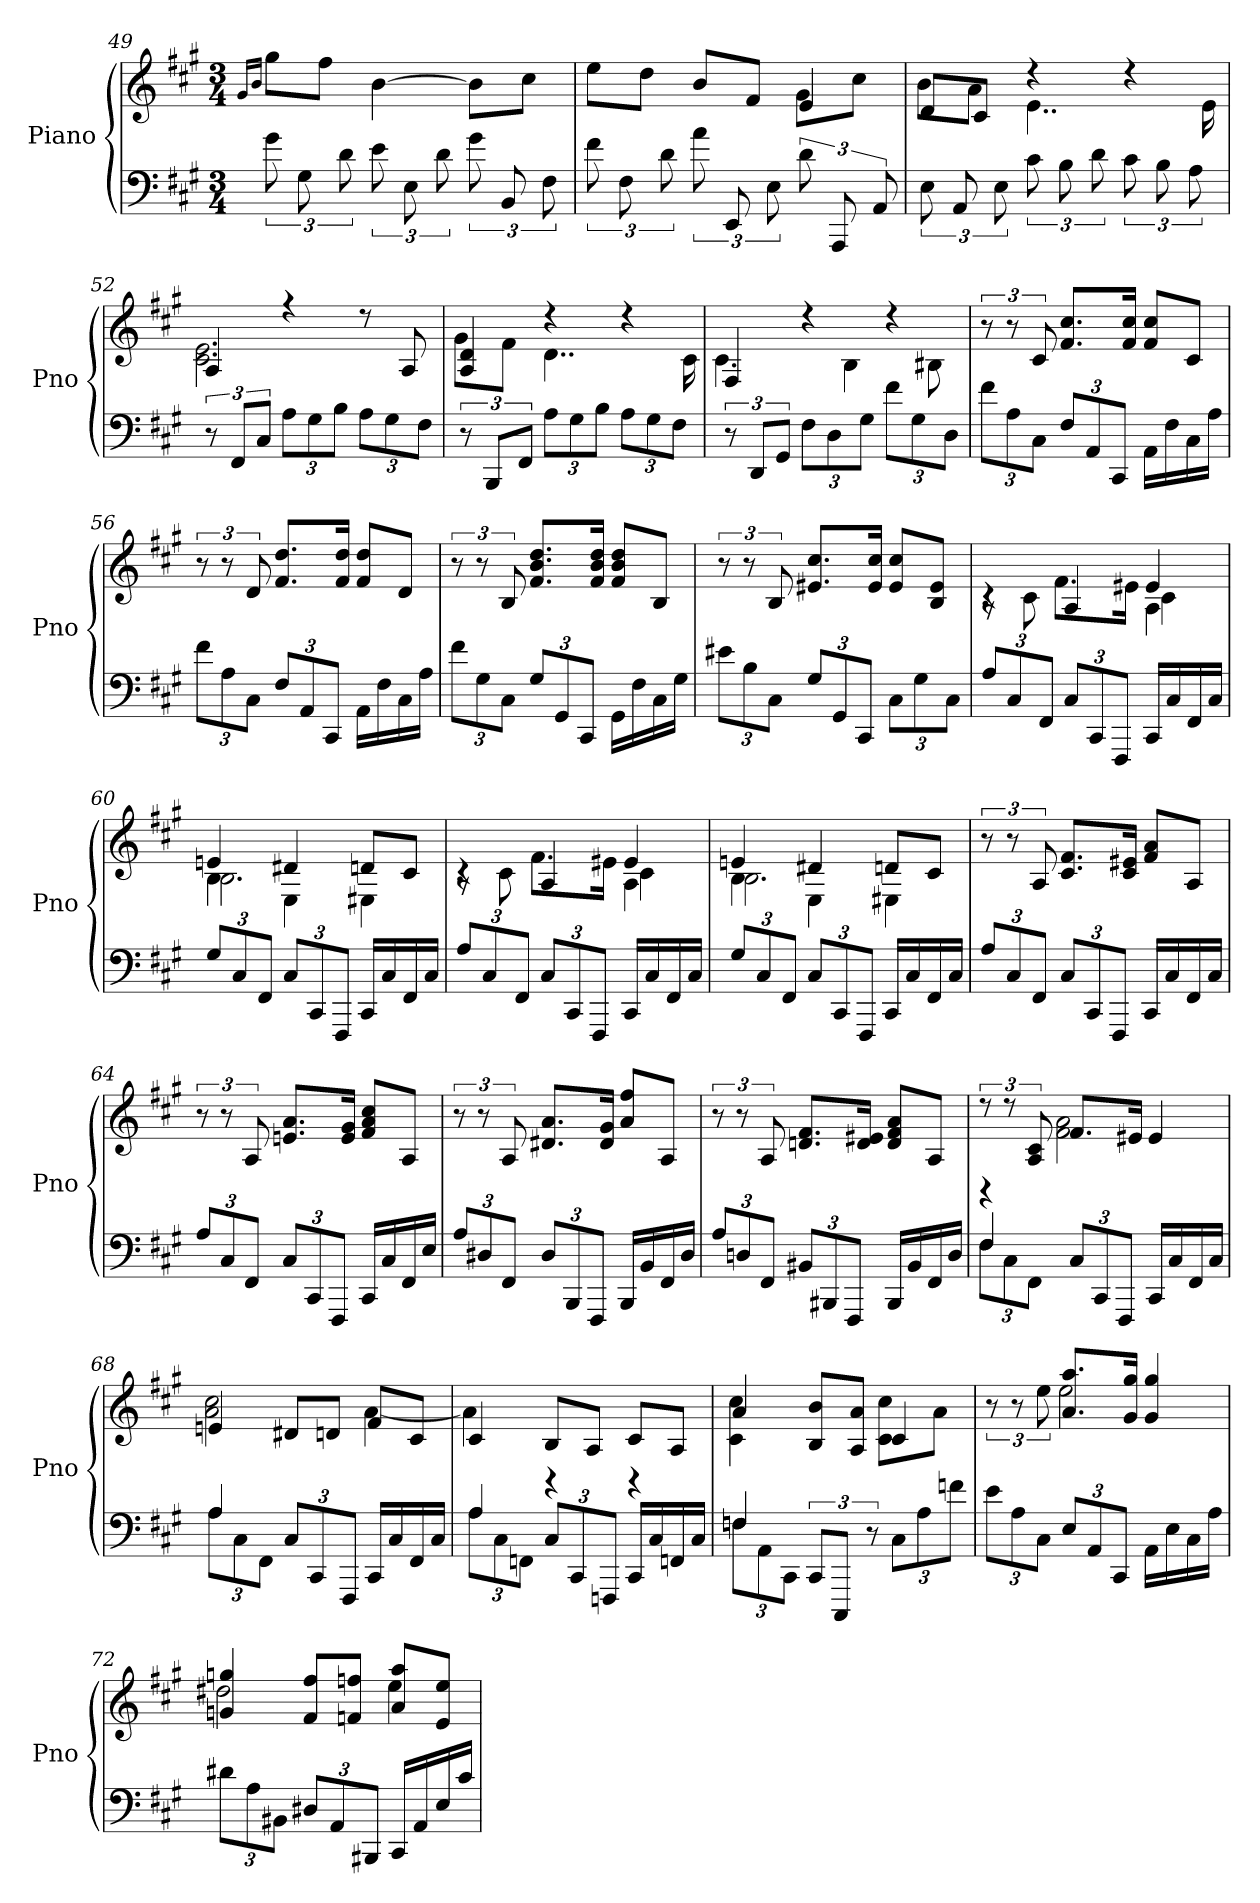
**kern	**kern
*part1	*part1
*staff2	*staff1
*I"Piano	*
*I'Pno	*
*clefF4	*clefG2
*k[f#c#g#]	*k[f#c#g#]
*f#:	*f#:
*M3/4	*M3/4
=49	=49
.	16qg#LL
.	16qbJJ
12g#	8gg#L
12G#	.
.	8ff#J
12d	.
12e	[4b
12E	.
12d	.
12g#	8bL]
12BB	.
.	8cc#J
12F#	.
=50	=50
*	*^
12f#	8eeL	2ryy
12F#	.	.
.	8ddJ	.
12d	.	.
12a	8bL	.
12EE	.	.
.	8f#J	.
12E	.	.
12d	4e	8g#L
12AAA	.	.
.	.	8cc#J
12AA	.	.
=51	=51	=51
12E	8dL	8bL
12AA	.	.
.	8c#J	8aJ
12E	.	.
12c#	4r	4..e
12B	.	.
12d	.	.
12c#	4r	.
12B	.	.
12A	.	.
.	.	16e
=52	=52	=52
12r	4A	2.c# 2.e
12FF#L	.	.
12C#J	.	.
12AL	4r	.
12G#	.	.
12BJ	.	.
12AL	8r	.
12G#	.	.
.	8A	.
12F#J	.	.
=53	=53	=53
12r	4A 4d	8g#L
12BBBL	.	.
.	.	8f#J
12FF#J	.	.
12AL	4r	4..d
12G#	.	.
12BJ	.	.
12AL	4r	.
12G#	.	.
12F#J	.	.
.	.	16c#
=54	=54	=54
12r	4F#	4.c#
12DDL	.	.
12GG#J	.	.
12F#L	4r	.
12D	.	.
.	.	4B
12G#J	.	.
12f#L	4r	.
12G#	.	.
.	.	8B#X
12DJ	.	.
*	*v	*v
=55	=55
12f#L	12r
12A	12r
12C#J	12c#
12F#L	8.f# 8.cc#L
12AA	.
12CC#J	.
.	16f# 16cc#Jk
16AALL	8f# 8cc#L
16F#	.
16C#	8c#J
16AJJ	.
=56	=56
12f#L	12r
12A	12r
12C#J	12d
12F#L	8.f# 8.ddL
12AA	.
12CC#J	.
.	16f# 16ddJk
16AALL	8f# 8ddL
16F#	.
16C#	8dJ
16AJJ	.
=57	=57
12f#L	12r
12G#	12r
12C#J	12B
12G#L	8.f# 8.b 8.ddL
12GG#	.
12CC#J	.
.	16f# 16b 16ddJk
16GG#\LL	8f# 8b 8ddL
16F#	.
16C#	8BJ
16G#JJ	.
=58	=58
12e#XL	12r
12B	12r
12C#J	12B
12G#L	8.e#X 8.cc#L
12GG#	.
12CC#J	.
.	16e# 16cc#Jk
12C#L	8e# 8cc#L
12G#	.
.	8B 8e#J
12C#J	.
=59	=59
*	*^
*	*	*^
12AL	4rc	8r	2ryy
12C#	.	.	.
.	.	8c#	.
12FF#J	.	.	.
12C#L	4A	8.f#L	.
12CC#	.	.	.
12FFF#J	.	.	.
.	.	16e#XJk	.
16CC#LL	4A\	4c#	4e#
16C#	.	.	.
16FF#	.	.	.
16C#JJ	.	.	.
=60	=60	=60	=60
12G#L	4B\	2.B	4en
12C#	.	.	.
12FF#J	.	.	.
12C#L	4E\	.	4d#X
12CC#	.	.	.
12FFF#J	.	.	.
16CC#LL	4E#X\	.	8dnL
16C#	.	.	.
16FF#	.	.	8c#J
16C#JJ	.	.	.
=61	=61	=61	=61
12AL	4rc	8r	2ryy
12C#	.	.	.
.	.	8c#	.
12FF#J	.	.	.
12C#L	4A	8.f#L	.
12CC#	.	.	.
12FFF#J	.	.	.
.	.	16e#XJk	.
16CC#LL	4A\	4c#	4e#
16C#	.	.	.
16FF#	.	.	.
16C#JJ	.	.	.
=62	=62	=62	=62
12G#L	4B\	2.B	4en
12C#	.	.	.
12FF#J	.	.	.
12C#L	4E\	.	4d#X
12CC#	.	.	.
12FFF#J	.	.	.
16CC#LL	4E#X\	.	8dnL
16C#	.	.	.
16FF#	.	.	8c#J
16C#JJ	.	.	.
*	*v	*v	*v
=63	=63
12AL	12r
12C#	12r
12FF#J	12A
12C#L	8.c# 8.f#L
12CC#	.
12FFF#J	.
.	16c# 16e#XJk
16CC#LL	8f# 8aL
16C#	.
16FF#	8AJ
16C#JJ	.
=64	=64
12AL	12r
12C#	12r
12FF#J	12A
12C#L	8.en 8.aL
12CC#	.
12FFF#J	.
.	16e 16g#Jk
16CC#LL	8f# 8a 8cc#L
16C#	.
16FF#	8AJ
16EJJ	.
=65	=65
12AL	12r
12D#X	12r
12FF#J	12A
12D#L	8.d#X 8.aL
12BBB	.
12FFF#J	.
.	16d# 16g#Jk
16BBBLL	8a 8ff#L
16BB	.
16FF#	8AJ
16D#JJ	.
=66	=66
12AL	12r
12Dn	12r
12FF#J	12A
12BB#XL	8.dn 8.f#L
12BBB#X	.
12FFF#J	.
.	16d 16e#XJk
16BBB#LL	8d 8f# 8aL
16BB#	.
16FF#	8AJ
16DJJ	.
=67	=67
*^	*^
4F#	12F#L	12r	4r
.	12C#	12r	.
.	12FF#J	12A 12c#	.
12C#L	2ryy	8.f#L	2f# 2a
12CC#	.	.	.
12FFF#J	.	.	.
.	.	16e#XJk	.
16CC#LL	.	4e#	.
16C#	.	.	.
16FF#	.	.	.
16C#JJ	.	.	.
=68	=68	=68	=68
4A	12AL	4en	2a 2cc#
.	12C#	.	.
.	12FF#J	.	.
12C#L	2ryy	8d#XL	.
12CC#	.	.	.
.	.	8dnJ	.
12FFF#J	.	.	.
16CC#LL	.	8f#L	[4a
16C#	.	.	.
16FF#	.	8c#J	.
16C#JJ	.	.	.
=69	=69	=69	=69
4A	12AL	4c#	4a]
.	12C#	.	.
.	12FFnJ	.	.
12C#L	2ryy	8BL	4r
12CC#	.	.	.
.	.	8AJ	.
12FFFnJ	.	.	.
16CC#LL	.	8c#L	4r
16C#	.	.	.
16FFn	.	8AJ	.
16C#JJ	.	.	.
=70	=70	=70	=70
4Fn	12FnL	4a	4c# 4cc#
.	12AA	.	.
.	12CC#J	.	.
12CC#L	2ryy	8B 8bL	4ryy
12CCC#J	.	.	.
.	.	8A 8aJ	.
12r	.	.	.
12C#L	.	4c#	8c# 8cc#L
12A	.	.	.
.	.	.	8aJ
12fnJ	.	.	.
*v	*v	*	*
=71	=71	=71
12eL	12r	4ryy
12A	12r	.
12C#J	12ee	.
12EL	8.a 8.aaL	2ee
12AA	.	.
12CC#J	.	.
.	16g# 16gg#Jk	.
16AALL	4g# 4gg#	.
16E	.	.
16C#	.	.
16AJJ	.	.
=72	=72	=72
12d#XL	4gn 4ggn	2dd#X
12A	.	.
12BB#XJ	.	.
12D#XL	8f# 8ff#L	.
12AA	.	.
.	8fn 8ffnJ	.
12BBB#XJ	.	.
16CC#LL	8a 8aaL	4ee
16AA	.	.
16E	8e 8eeJ	.
16c#JJ	.	.
*	*v	*v
=	=
*-	*-
